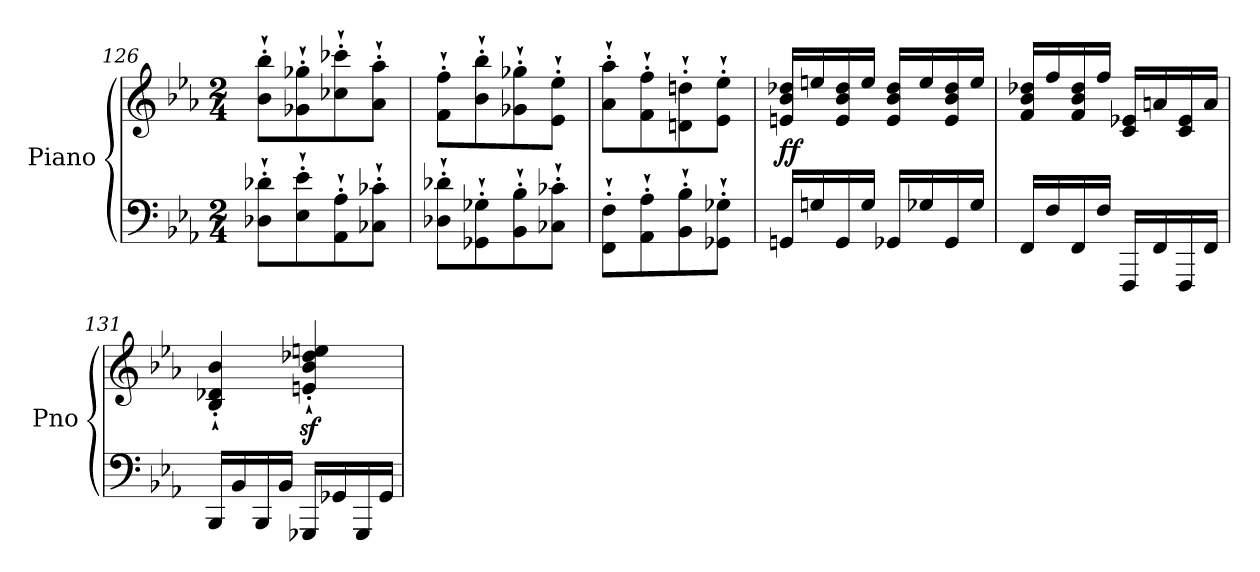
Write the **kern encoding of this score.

**kern	**kern	**dynam
*part1	*part1	*part1
*staff2	*staff1	*staff1/2
*I"Piano	*	*
*I'Pno	*	*
!!LO:LB:g=z
*clefF4	*clefG2	*
*k[b-e-a-]	*k[b-e-a-]	*
*M2/4	*M2/4	*
=126	=126	=126
8D-X\`' 8d-X\`'L	8b-\`' 8bb-\`'L	.
8E-\`' 8e-\`'	8g-X\`' 8gg-X\`'	.
8AA-\`' 8A-\`'	8cc-X\`' 8ccc-X\`'	.
8C-X\`' 8c-X\`'J	8a-\`' 8aa-\`'J	.
!!LO:PB:g=z
=127	=127	=127
8D-X\`' 8d-X\`'L	8f\`' 8ff\`'L	.
8GG-X\`' 8G-X\`'	8b-\`' 8bb-\`'	.
8BB-\`' 8B-\`'	8g-X\`' 8gg-X\`'	.
8C-X\`' 8c-X\`'J	8e-\`' 8ee-\`'J	.
=128	=128	=128
8FF\`' 8F\`'L	8a-\`' 8aa-\`'L	.
8AA-\`' 8A-\`'	8f\`' 8ff\`'	.
8BB-\`' 8B-\`'	8dn\`' 8ddn\`'	.
8GG-X\`' 8G-X\`'J	8e-\`' 8ee-\`'J	.
=129	=129	=129
!	!	!LO:DY:b
16GGn/LL	16en/ 16b-/ 16dd-X/LL	ff
16Gn/	16een/	.
16GG/	16e/ 16b-/ 16dd-/	.
16G/JJ	16ee/JJ	.
16GG-X/LL	16e/ 16b-/ 16dd-/LL	.
16G-X/	16ee/	.
16GG-/	16e/ 16b-/ 16dd-/	.
16G-/JJ	16ee/JJ	.
=130	=130	=130
16FF/LL	16f/ 16b-/ 16dd-X/LL	.
16F/	16ff/	.
16FF/	16f/ 16b-/ 16dd-/	.
16F/JJ	16ff/JJ	.
16FFF/LL	16c/ 16e-X/LL	.
16FF/	16an/	.
16FFF/	16c/ 16e-/	.
16FF/JJ	16a/JJ	.
=131	=131	=131
16BBB-/LL	4B-/`' 4d-X/`' 4b-/`'	.
16BB-/	.	.
16BBB-/	.	.
16BB-/JJ	.	.
16GGG-X/LL	4en/z<`' 4b-/z<`' 4dd-X/z<`' 4een/z<`'	.
16GG-X/	.	.
16GGG-/	.	.
16GG-/JJ	.	.
=	=	=
*-	*-	*-
